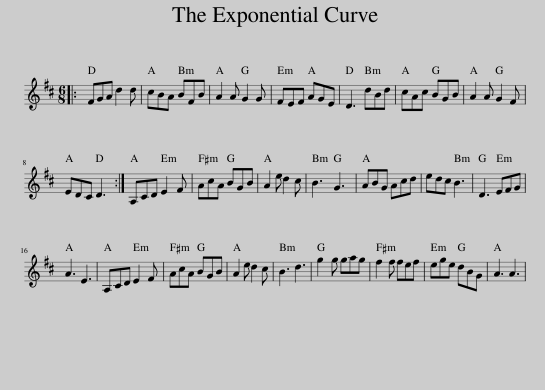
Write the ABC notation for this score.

X:1
L:1/8
M:6/8
I:linebreak $
K:D
V:1 treble
V:1
|: FGA d2 d | cBA BFB | A2 A G2 G | FEF AGE | D3 dBd | %5
 cAc BGB | A2 A G2 F |$ EDC D3 :| A,CD E2 F | AcA BGB | %10
 A2 e d2 c | B3 G3 | ABG Acd | edc B3 | D3 EFG |$ %15
 A3 E3 | A,CD E2 F | AcA BGB | A2 e d2 c | B3 d3 | %20
 g2 g gag | f2 f fef | ege dBG | A3 A3 | %24
